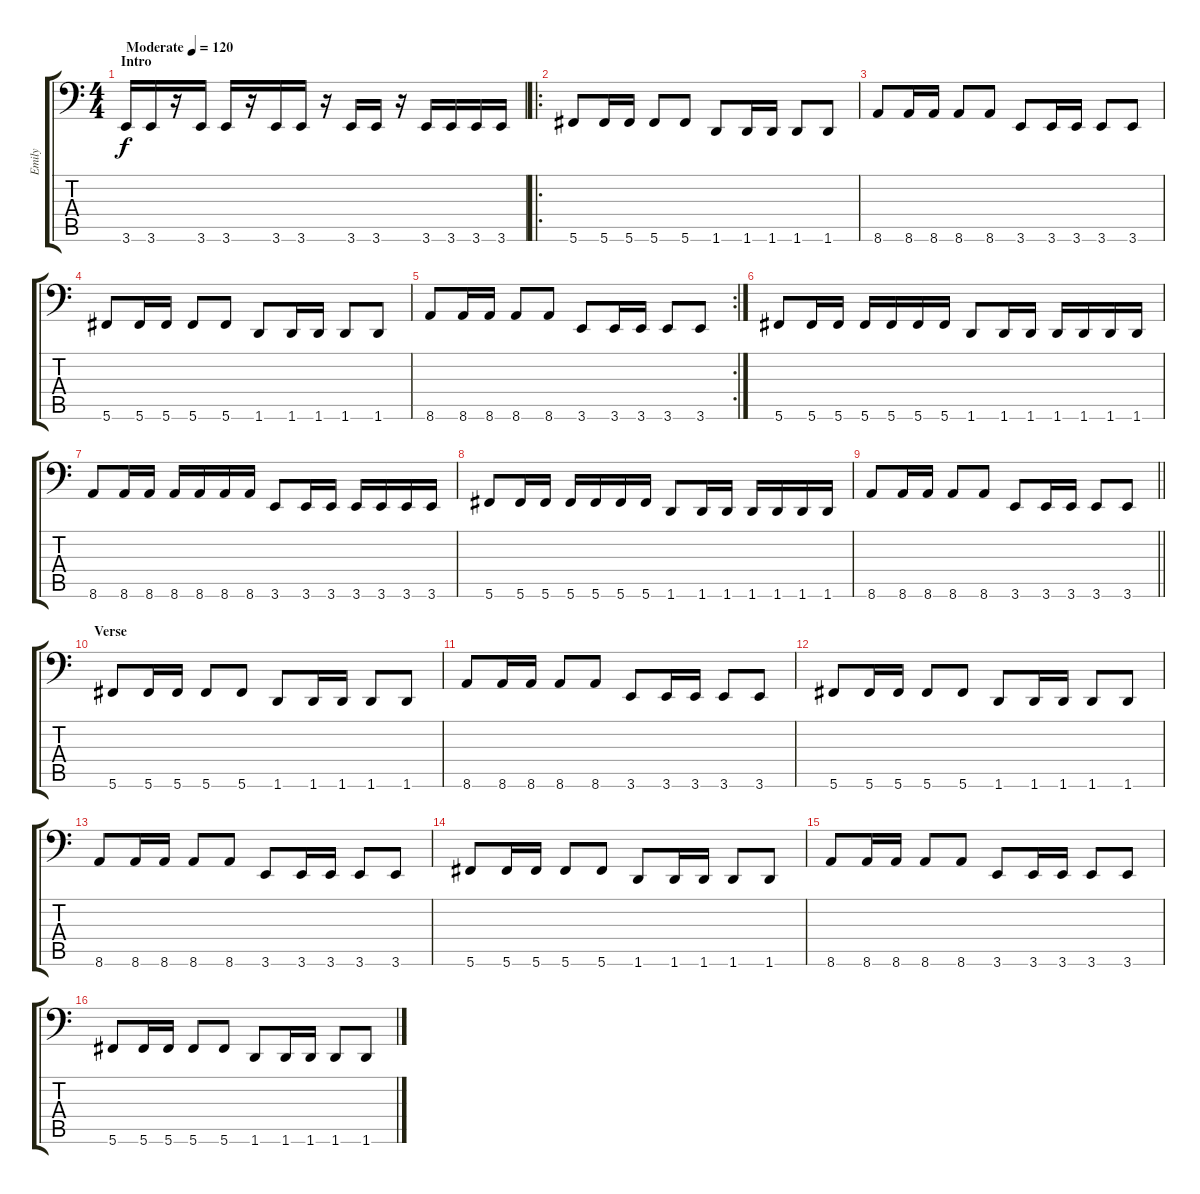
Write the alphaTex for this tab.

\track ("Emily" "Emily") {instrument electricbasspick}
\staff {score tabs}
\tuning (Eb3 Bb2 Gb2 Db2 Ab1 Db1) {hide}
\ts (4 4)
\section ("" "Intro")
\tempo (120 "Moderate")
\clef f4
\ks c
3.6.16{dy f instrument electricbasspick} 3.6.16 r.16 3.6.16 3.6.16 r.16 3.6.16 3.6.16 r.16 3.6.16 3.6.16 r.16 3.6.16 3.6.16 3.6.16 3.6.16 |
\ro
5.6.8 5.6.16 5.6.16 5.6.8 5.6.8 1.6.8 1.6.16 1.6.16 1.6.8 1.6.8 |
8.6.8 8.6.16 8.6.16 8.6.8 8.6.8 3.6.8 3.6.16 3.6.16 3.6.8 3.6.8 |
5.6.8 5.6.16 5.6.16 5.6.8 5.6.8 1.6.8 1.6.16 1.6.16 1.6.8 1.6.8 |
\rc 2
8.6.8 8.6.16 8.6.16 8.6.8 8.6.8 3.6.8 3.6.16 3.6.16 3.6.8 3.6.8 |
5.6.8 5.6.16 5.6.16 5.6.16 5.6.16 5.6.16 5.6.16 1.6.8 1.6.16 1.6.16 1.6.16 1.6.16 1.6.16 1.6.16 |
8.6.8 8.6.16 8.6.16 8.6.16 8.6.16 8.6.16 8.6.16 3.6.8 3.6.16 3.6.16 3.6.16 3.6.16 3.6.16 3.6.16 |
5.6.8 5.6.16 5.6.16 5.6.16 5.6.16 5.6.16 5.6.16 1.6.8 1.6.16 1.6.16 1.6.16 1.6.16 1.6.16 1.6.16 |
\barLineRight lightlight
8.6.8 8.6.16 8.6.16 8.6.8 8.6.8 3.6.8 3.6.16 3.6.16 3.6.8 3.6.8 |
\section ("" "Verse")
5.6.8 5.6.16 5.6.16 5.6.8 5.6.8 1.6.8 1.6.16 1.6.16 1.6.8 1.6.8 |
8.6.8 8.6.16 8.6.16 8.6.8 8.6.8 3.6.8 3.6.16 3.6.16 3.6.8 3.6.8 |
5.6.8 5.6.16 5.6.16 5.6.8 5.6.8 1.6.8 1.6.16 1.6.16 1.6.8 1.6.8 |
8.6.8 8.6.16 8.6.16 8.6.8 8.6.8 3.6.8 3.6.16 3.6.16 3.6.8 3.6.8 |
5.6.8 5.6.16 5.6.16 5.6.8 5.6.8 1.6.8 1.6.16 1.6.16 1.6.8 1.6.8 |
8.6.8 8.6.16 8.6.16 8.6.8 8.6.8 3.6.8 3.6.16 3.6.16 3.6.8 3.6.8 |
5.6.8 5.6.16 5.6.16 5.6.8 5.6.8 1.6.8 1.6.16 1.6.16 1.6.8 1.6.8
